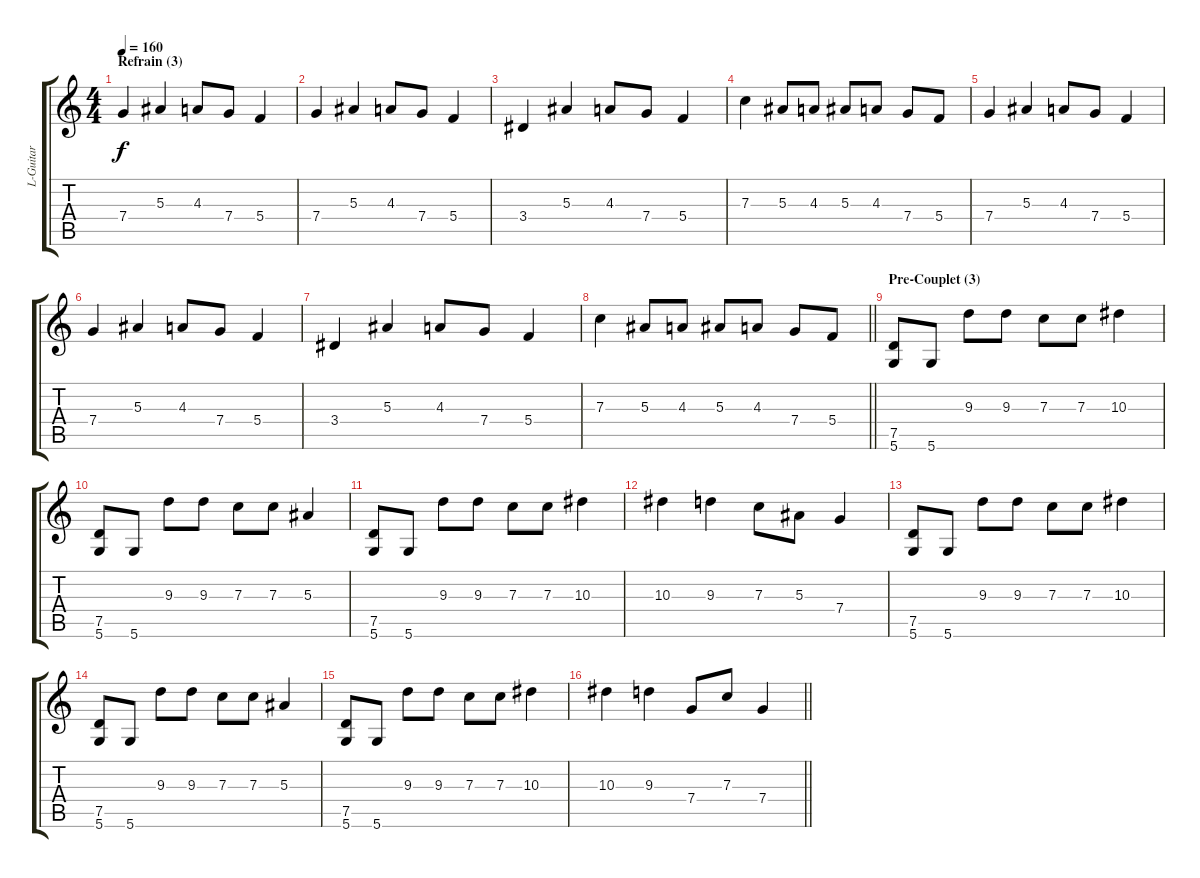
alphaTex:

\track ("L-Guitar" "L-Guitar") {instrument distortionguitar}
\staff {score tabs}
\tuning (D4 A3 F3 C3 G2 D2) {hide}
\ts (4 4)
\section ("" "Refrain (3)")
\tempo 160
\clef g2
\ks c
7.4.4{dy f} 5.3.4 4.3.8 7.4.8 5.4.4 |
7.4.4 5.3.4 4.3.8 7.4.8 5.4.4 |
3.4.4 5.3.4 4.3.8 7.4.8 5.4.4 |
7.3.4 5.3.8 4.3.8 5.3.8 4.3.8 7.4.8 5.4.8 |
7.4.4 5.3.4 4.3.8 7.4.8 5.4.4 |
7.4.4 5.3.4 4.3.8 7.4.8 5.4.4 |
3.4.4 5.3.4 4.3.8 7.4.8 5.4.4 |
\barLineRight lightlight
7.3.4 5.3.8 4.3.8 5.3.8 4.3.8 7.4.8 5.4.8 |
\section ("" "Pre-Couplet (3)")
(7.5 5.6).8 5.6.8 9.3.8 9.3.8 7.3.8 7.3.8 10.3.4 |
(7.5 5.6).8 5.6.8 9.3.8 9.3.8 7.3.8 7.3.8 5.3.4 |
(7.5 5.6).8 5.6.8 9.3.8 9.3.8 7.3.8 7.3.8 10.3.4 |
10.3.4 9.3.4 7.3.8 5.3.8 7.4.4 |
(7.5 5.6).8 5.6.8 9.3.8 9.3.8 7.3.8 7.3.8 10.3.4 |
(7.5 5.6).8 5.6.8 9.3.8 9.3.8 7.3.8 7.3.8 5.3.4 |
(7.5 5.6).8 5.6.8 9.3.8 9.3.8 7.3.8 7.3.8 10.3.4 |
\barLineRight lightlight
10.3.4 9.3.4 7.4.8 7.3.8 7.4.4
